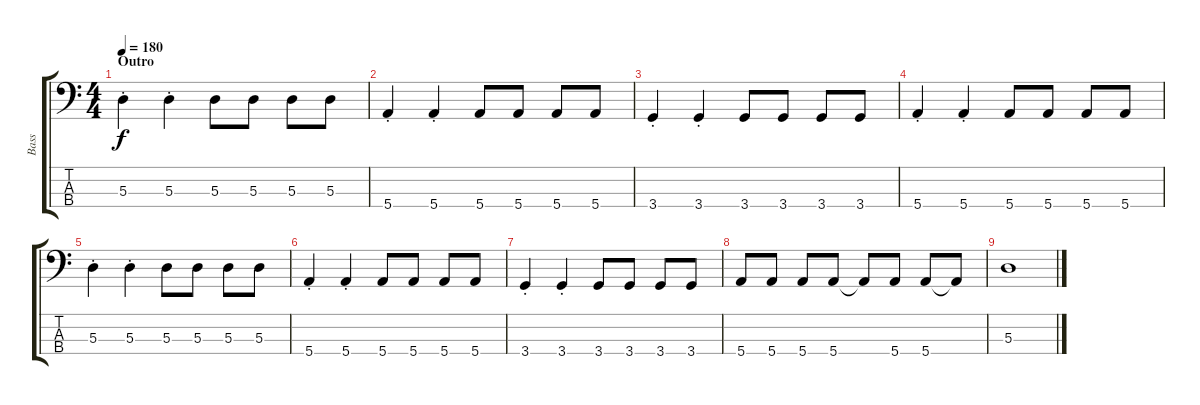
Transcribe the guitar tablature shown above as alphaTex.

\track ("Bass" "Bass") {instrument electricbasspick}
\staff {score tabs}
\tuning (G2 D2 A1 E1) {hide}
\ts (4 4)
\section ("" "Outro")
\tempo 180
\clef f4
\ks c
5.3{st}.4{dy f} 5.3{st}.4 5.3.8 5.3.8 5.3.8 5.3.8 |
5.4{st}.4 5.4{st}.4 5.4.8 5.4.8 5.4.8 5.4.8 |
3.4{st}.4 3.4{st}.4 3.4.8 3.4.8 3.4.8 3.4.8 |
5.4{st}.4 5.4{st}.4 5.4.8 5.4.8 5.4.8 5.4.8 |
5.3{st}.4 5.3{st}.4 5.3.8 5.3.8 5.3.8 5.3.8 |
5.4{st}.4 5.4{st}.4 5.4.8 5.4.8 5.4.8 5.4.8 |
3.4{st}.4 3.4{st}.4 3.4.8 3.4.8 3.4.8 3.4.8 |
5.4.8 5.4.8 5.4.8 5.4.8 5.4{t}.8 5.4.8 5.4.8 5.4{t}.8 |
5.3.1
